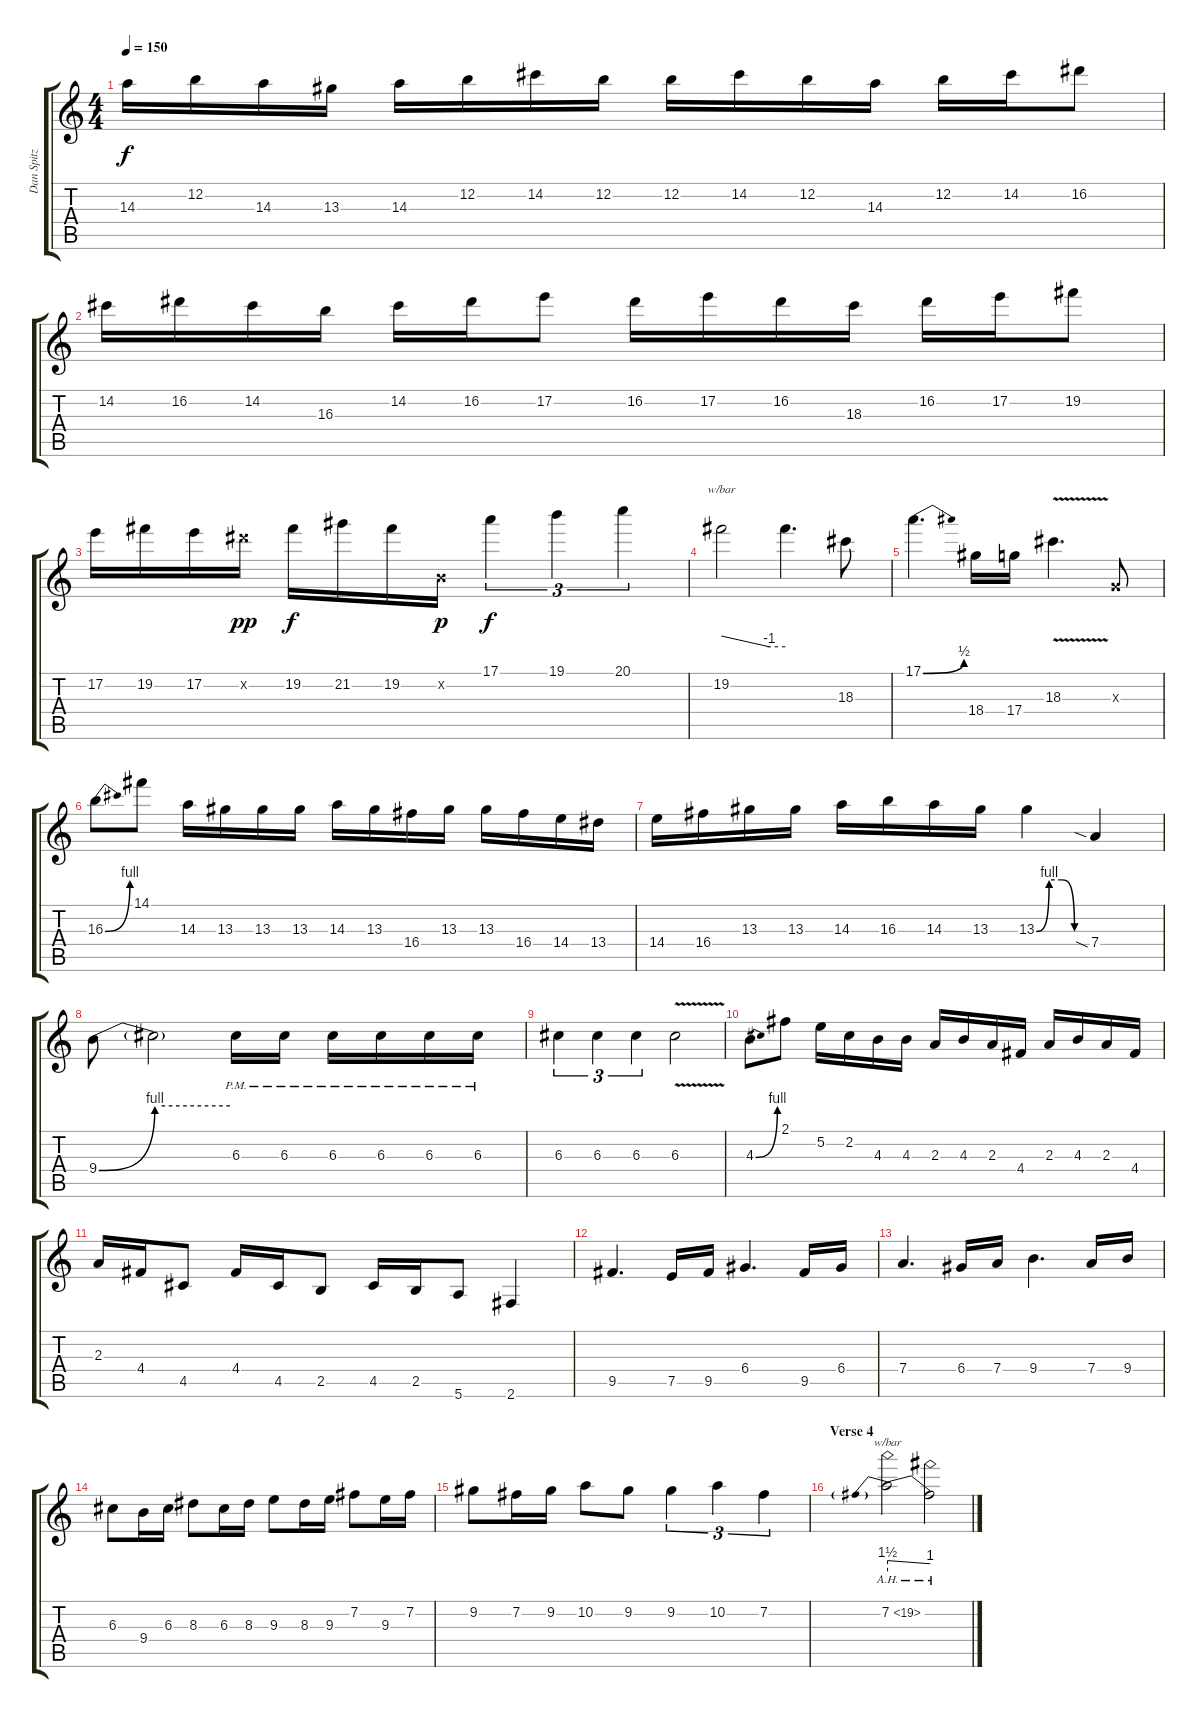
\track ("Dan Spitz" "Dan Spitz") {instrument distortionguitar}
\staff {score tabs}
\tuning (E4 B3 G3 D3 A2 E2) {hide}
\ts (4 4)
\tempo 150
\clef g2
\ks c
14.3.16{dy f} 12.2.16 14.3.16 13.3.16 14.3.16 12.2.16 14.2.16 12.2.16 12.2.16 14.2.16 12.2.16 14.3.16 12.2.16 14.2.16 16.2.8 |
14.2.16 16.2.16 14.2.16 16.3.16 14.2.16 16.2.16 17.2.8 16.2.16 17.2.16 16.2.16 18.3.16 16.2.16 17.2.16 19.2.8 |
17.2.16 19.2.16 17.2.16 16.2{x}.16{dy pp} 19.2.16{dy f} 21.2.16 19.2.16 0.2{x}.16{dy p} 17.1.4{tu (3 2) dy f} 19.1.4{tu (3 2)} 20.1.4{tu (3 2)} |
19.2.2{tbe (custom default 0 0 45 -4 60 -4)} 19.2{t}.4{d} 18.3.8 |
17.1{be (bend 0 0 60 2)}.4{d} 18.4.16 17.4.16 18.3{v}.4{d} 0.3{x}.8 |
16.3{be (bend 0 0 60 4)}.8 14.1.8 14.3.16 13.3.16 13.3.16 13.3.16 14.3.16 13.3.16 16.4.16 13.3.16 13.3.16 16.4.16 14.4.16 13.4.16 |
14.4.16 16.4.16 13.3.16 13.3.16 14.3.16 16.3.16 14.3.16 13.3.16 13.3{be (custom 0 0 15 4 30 4 45 0 60 0)}.4 7.4{sia}.4 |
9.4{be (bend 0 0 60 4)}.8 9.4{be (hold 0 4 60 4) t}.2 6.3{pm}.16 6.3{pm}.16 6.3{pm}.16 6.3{pm}.16 6.3{pm}.16 6.3{pm}.16 |
6.3.4{tu (3 2)} 6.3.4{tu (3 2)} 6.3.4{tu (3 2)} 6.3{v}.2 |
4.3{be (bend 0 0 60 4)}.8 2.1.8 5.2.16 2.2.16 4.3.16 4.3.16 2.3.16 4.3.16 2.3.16 4.4.16 2.3.16 4.3.16 2.3.16 4.4.16 |
2.3.16 4.4.16 4.5.8 4.4.16 4.5.16 2.5.8 4.5.16 2.5.16 5.6.8 2.6.4 |
9.5.4{d} 7.5.16 9.5.16 6.4.4{d} 9.5.16 6.4.16 |
7.4.4{d} 6.4.16 7.4.16 9.4.4{d} 7.4.16 9.4.16 |
6.3.8 9.4.16 6.3.16 8.3.8 6.3.16 8.3.16 9.3.8 8.3.16 9.3.16 7.2.8 9.3.16 7.2.16 |
9.2.8 7.2.16 9.2.16 10.2.8 9.2.8 9.2.4{tu (3 2)} 10.2.4{tu (3 2)} 7.2.4{tu (3 2)} |
\section ("" "Verse 4")
7.2{ah 12}.2{tbe (predivedive default 0 6 60 4)} 7.2{ah 12 t}.2{volume 4}
